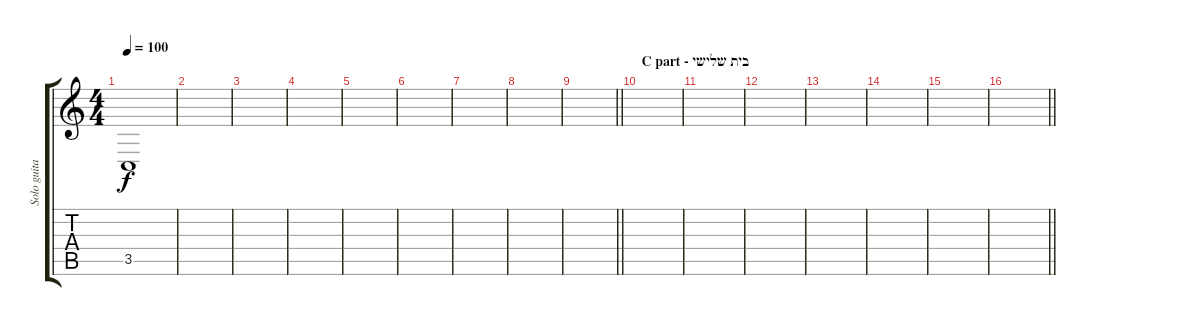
\track ("Solo guitar" "Solo guita") {instrument lead5charang}
\staff {score tabs}
\tuning (E4 B3 G3 D3 A2 E2) {hide}
\ts (4 4)
\tempo 100
\clef g2
\ks c
3.5.1{dy f} |
|
|
|
|
|
|
|
\barLineRight lightlight
|
\section ("" "C part - בית שלישי")
|
|
|
|
|
|
\barLineRight lightlight
